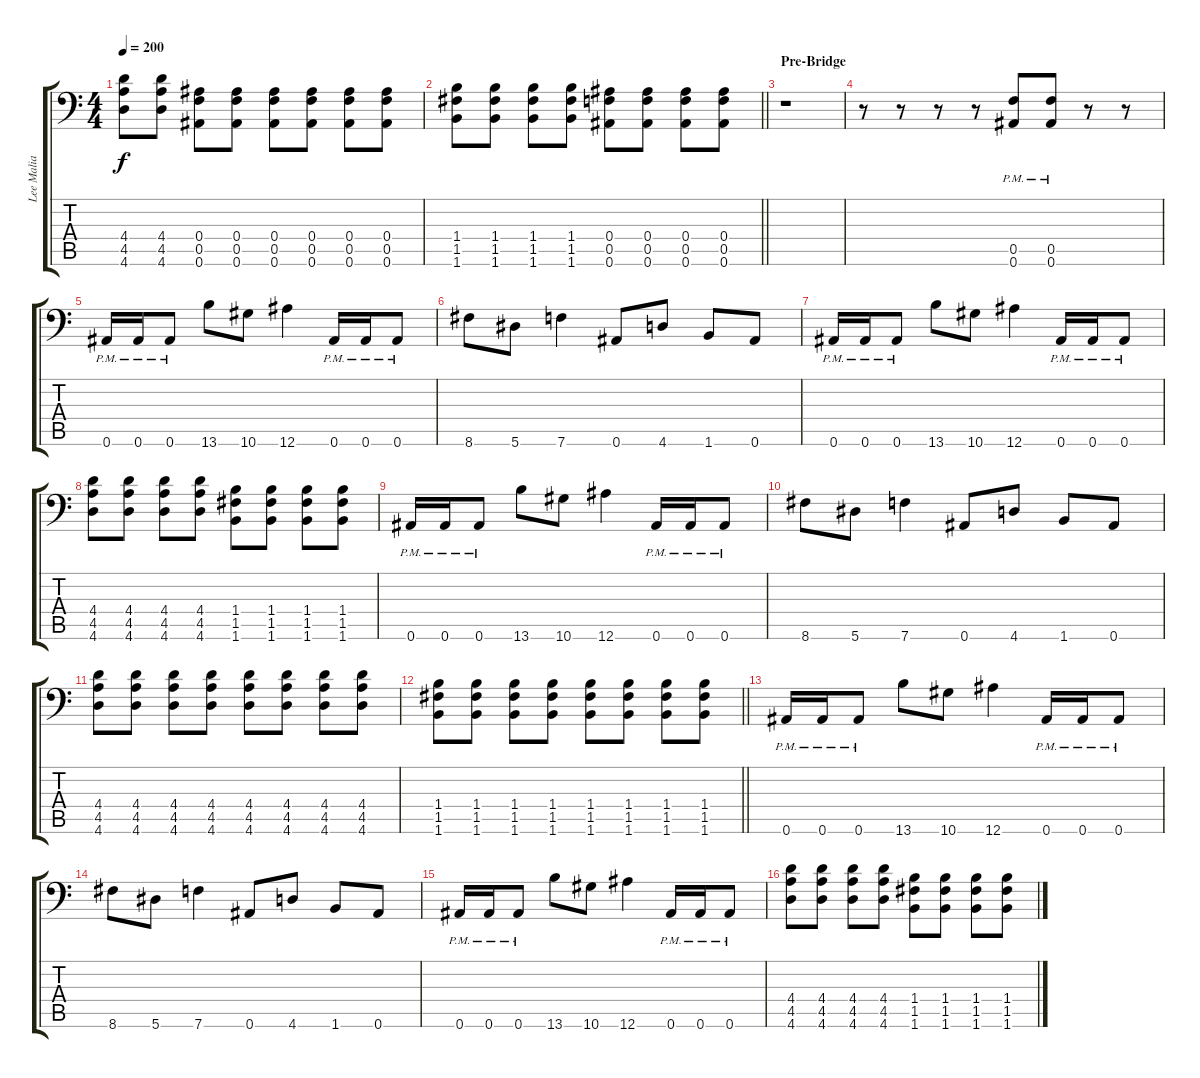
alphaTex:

\track ("Lee Malia" "Lee Malia") {instrument distortionguitar}
\staff {score tabs}
\tuning (C4 G3 Eb3 Bb2 F2 Bb1) {hide}
\ts (4 4)
\tempo 200
\clef f4
\ks c
(4.4 4.5 4.6).8{dy f} (4.4 4.5 4.6).8 (0.4 0.5 0.6).8 (0.4 0.5 0.6).8 (0.4 0.5 0.6).8 (0.4 0.5 0.6).8 (0.4 0.5 0.6).8 (0.4 0.5 0.6).8 |
\barLineRight lightlight
(1.4 1.5 1.6).8 (1.4 1.5 1.6).8 (1.4 1.5 1.6).8 (1.4 1.5 1.6).8 (0.4 0.5 0.6).8 (0.4 0.5 0.6).8 (0.4 0.5 0.6).8 (0.4 0.5 0.6).8 |
\section ("" "Pre-Bridge")
r.1 |
r.8 r.8 r.8 r.8 (0.5{pm} 0.6{pm}).8 (0.5{pm} 0.6{pm}).8 r.8 r.8 |
0.6{pm}.16 0.6{pm}.16 0.6{pm}.8 13.6.8 10.6.8 12.6.4 0.6{pm}.16 0.6{pm}.16 0.6{pm}.8 |
8.6.8 5.6.8 7.6.4 0.6.8 4.6.8 1.6.8 0.6.8 |
0.6{pm}.16 0.6{pm}.16 0.6{pm}.8 13.6.8 10.6.8 12.6.4 0.6{pm}.16 0.6{pm}.16 0.6{pm}.8 |
(4.4 4.5 4.6).8 (4.4 4.5 4.6).8 (4.4 4.5 4.6).8 (4.4 4.5 4.6).8 (1.4 1.5 1.6).8 (1.4 1.5 1.6).8 (1.4 1.5 1.6).8 (1.4 1.5 1.6).8 |
0.6{pm}.16 0.6{pm}.16 0.6{pm}.8 13.6.8 10.6.8 12.6.4 0.6{pm}.16 0.6{pm}.16 0.6{pm}.8 |
8.6.8 5.6.8 7.6.4 0.6.8 4.6.8 1.6.8 0.6.8 |
(4.4 4.5 4.6).8 (4.4 4.5 4.6).8 (4.4 4.5 4.6).8 (4.4 4.5 4.6).8 (4.4 4.5 4.6).8 (4.4 4.5 4.6).8 (4.4 4.5 4.6).8 (4.4 4.5 4.6).8 |
\barLineRight lightlight
(1.4 1.5 1.6).8 (1.4 1.5 1.6).8 (1.4 1.5 1.6).8 (1.4 1.5 1.6).8 (1.4 1.5 1.6).8 (1.4 1.5 1.6).8 (1.4 1.5 1.6).8 (1.4 1.5 1.6).8 |
0.6{pm}.16 0.6{pm}.16 0.6{pm}.8 13.6.8 10.6.8 12.6.4 0.6{pm}.16 0.6{pm}.16 0.6{pm}.8 |
8.6.8 5.6.8 7.6.4 0.6.8 4.6.8 1.6.8 0.6.8 |
0.6{pm}.16 0.6{pm}.16 0.6{pm}.8 13.6.8 10.6.8 12.6.4 0.6{pm}.16 0.6{pm}.16 0.6{pm}.8 |
(4.4 4.5 4.6).8 (4.4 4.5 4.6).8 (4.4 4.5 4.6).8 (4.4 4.5 4.6).8 (1.4 1.5 1.6).8 (1.4 1.5 1.6).8 (1.4 1.5 1.6).8 (1.4 1.5 1.6).8
